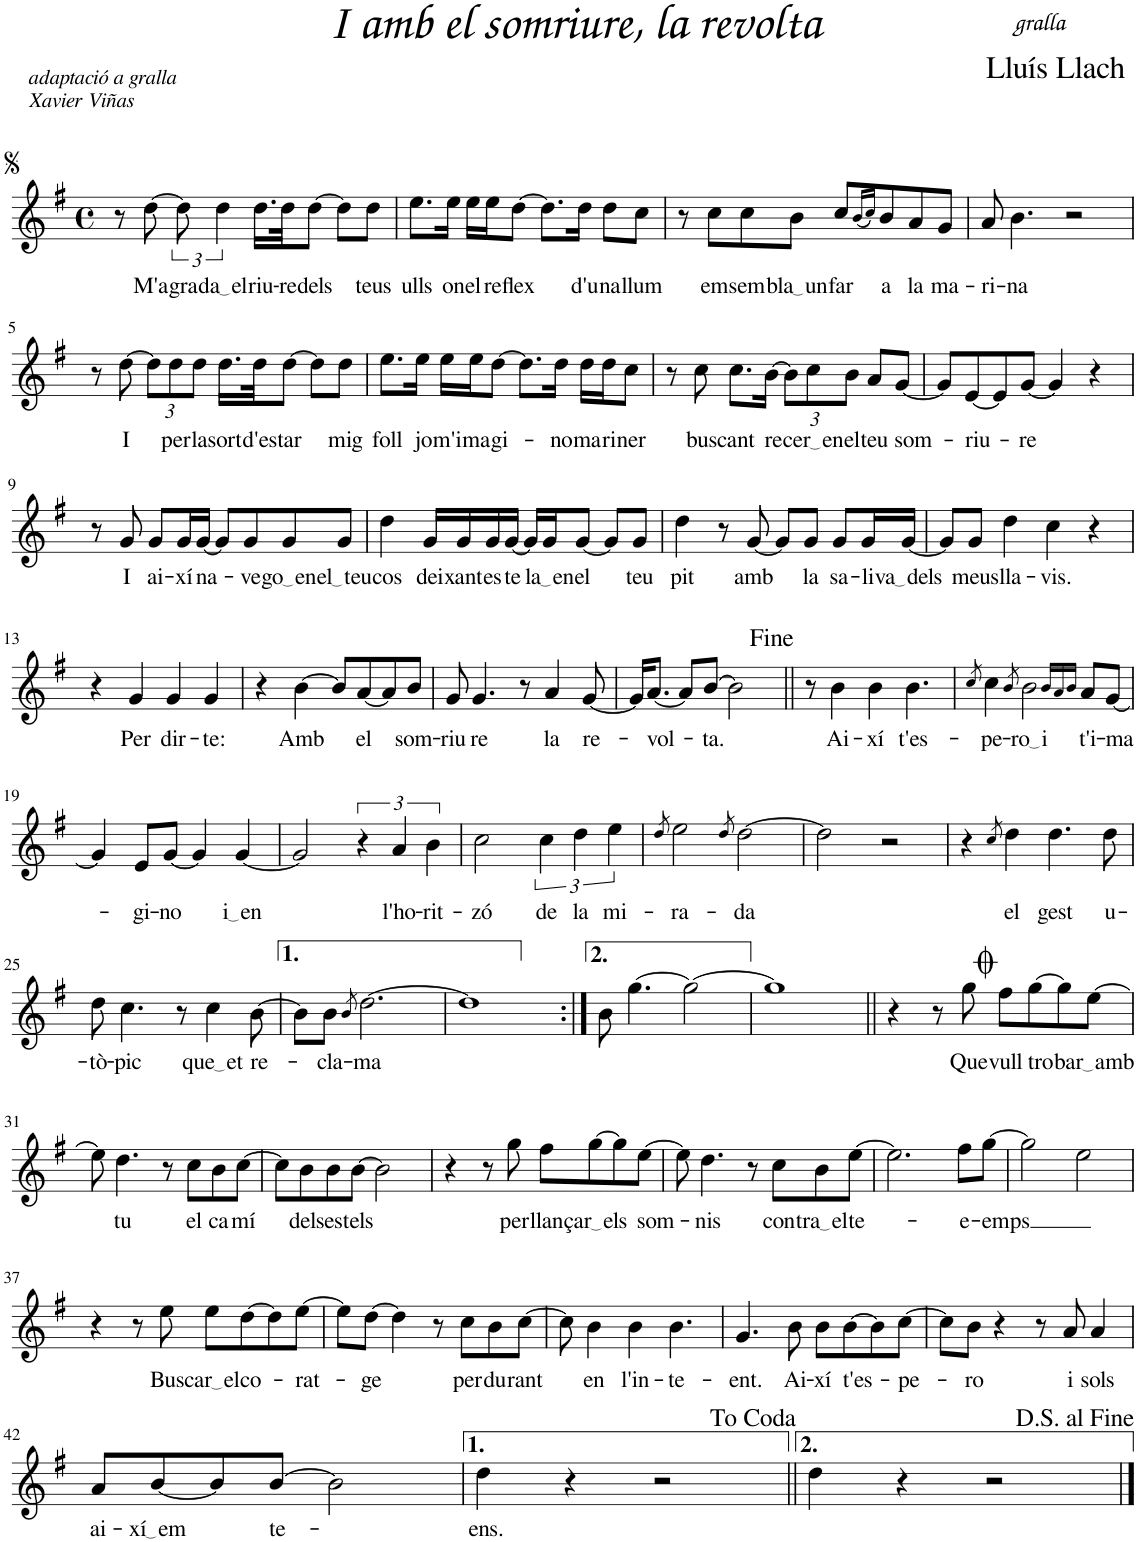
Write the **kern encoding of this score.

**kern	**text
*part1	*part1
*staff1	*staff1
*I"Oboè	*
*I'Ob.	*
*clefG2	*
*k[f#]	*
*M4/4	*
*met(c)	*
=1	=1
8r	.
!	!LO:LY:b
[8dd\	M'a-
!	!LO:LY:b
12dd\]	-gra-
!	!LO:LY:b
6dd\	da el
!	!LO:LY:b
16.dd\LL	riu-
!	!LO:LY:b
32dd\JK	-re
!	!LO:LY:b
[8dd\J	dels
8dd\L]	.
!	!LO:LY:b
8dd\J	teus
=2	=2
!	!LO:LY:b
8.ee\L	ulls
!	!LO:LY:b
16ee\Jk	on
!	!LO:LY:b
16ee\LL	el
!	!LO:LY:b
16ee\J	re-
!	!LO:LY:b
[8dd\J	-flex
8.dd\L]	.
!	!LO:LY:b
16dd\Jk	d'u-
!	!LO:LY:b
8dd\L	-na
!	!LO:LY:b
8cc\J	llum
=3	=3
8r	.
!	!LO:LY:b
8cc\L	em
!	!LO:LY:b
8cc\	sem-
!	!LO:LY:b
8b\J	bla un
!	!LO:LY:b
8cc/L	far
(16qb/LL	.
16qcc/JJ)	.
!	!LO:LY:b
8b/	a
!	!LO:LY:b
8a/	la
!	!LO:LY:b
8g/J	ma-
=4	=4
!	!LO:LY:b
8a/	-ri-
!	!LO:LY:b
4.b\	-na
2r	.
!!LO:LB:g=z
=5	=5
8r	.
!	!LO:LY:b
[8dd\	I
*Xbrackettup	*
12dd\L]	.
!	!LO:LY:b
12dd\	per
!	!LO:LY:b
12dd\J	la
!	!LO:LY:b
16.dd\LL	sort
!	!LO:LY:b
32dd\JK	d'es-
!	!LO:LY:b
[8dd\J	-tar
8dd\L]	.
!	!LO:LY:b
8dd\J	mig
=6	=6
!	!LO:LY:b
8.ee\L	foll
!	!LO:LY:b
16ee\Jk	jo
!	!LO:LY:b
16ee\LL	m'i-
!	!LO:LY:b
16ee\J	-ma-
!	!LO:LY:b
[8dd\J	-gi-
8.dd\L]	.
!	!LO:LY:b
16dd\Jk	-no
!	!LO:LY:b
16dd\LL	ma-
!	!LO:LY:b
16dd\J	-ri-
!	!LO:LY:b
8cc\J	-ner
=7	=7
8r	.
!	!LO:LY:b
8cc\	bus-
!	!LO:LY:b
8.cc\L	-cant
!	!LO:LY:b
[16b\Jk	re-
12b\L]	.
!	!LO:LY:b
12cc\	cer en
!	!LO:LY:b
12b\J	el
!	!LO:LY:b
8a/L	teu
!	!LO:LY:b
[8g/J	som-
=8	=8
8g/L]	.
!	!LO:LY:b
[8e/	-riu-
8e/]	.
!	!LO:LY:b
[8g/J	-re
4g/]	.
4r	.
!!LO:LB:g=z
=9	=9
8r	.
!	!LO:LY:b
8g/	I
!	!LO:LY:b
8g/L	ai-
!	!LO:LY:b
16g/L	-xí
!	!LO:LY:b
[16g/JJ	na-
8g/L]	.
!	!LO:LY:b
8g/	-ve-
!	!LO:LY:b
8g/	go en
!	!LO:LY:b
8g/J	el teu
=10	=10
!	!LO:LY:b
4dd\	cos
!	!LO:LY:b
16g/LL	dei-
!	!LO:LY:b
16g/	-xant
!	!LO:LY:b
16g/	es-
!	!LO:LY:b
[16g/JJ	-te-
16g/LL]	.
!	!LO:LY:b
16g/J	la en
!	!LO:LY:b
[8g/J	el
8g/L]	.
!	!LO:LY:b
8g/J	teu
=11	=11
!	!LO:LY:b
4dd\	pit
8r	.
!	!LO:LY:b
[8g/	amb
8g/L]	.
!	!LO:LY:b
8g/J	la
!	!LO:LY:b
8g/L	sa-
!	!LO:LY:b
16g/L	-li-
!	!LO:LY:b
[16g/JJ	va dels
=12	=12
8g/L]	.
!	!LO:LY:b
8g/J	meus
!	!LO:LY:b
4dd\	lla-
!	!LO:LY:b
4cc\	-vis.
4r	.
!!LO:LB:g=z
=13	=13
4r	.
!	!LO:LY:b
4g/	Per
!	!LO:LY:b
4g/	dir-
!	!LO:LY:b
4g/	-te:
=14	=14
4r	.
!	!LO:LY:b
[4b\	Amb
8b/L]	.
!	!LO:LY:b
[8a/	el
8a/]	.
!	!LO:LY:b
8b/J	som-
=15	=15
!	!LO:LY:b
8g/	-riu-
!	!LO:LY:b
4.g/	-re
8r	.
!	!LO:LY:b
4a/	la
!	!LO:LY:b
[8g/	re-
=16	=16
16g/KL]	.
!	!LO:LY:b
[8.a/J	-vol-
8a/L]	.
!	!LO:LY:b
[8b/J	-ta.
2b\]	.
=17||	=17||
8r	.
!	!LO:LY:b
4b\	Ai-
!	!LO:LY:b
4b\	-xí
!	!LO:LY:b
4.b\	t'es-
=18	=18
8qcc/	.
!	!LO:LY:b
4cc\	-pe-
8qb/	.
!	!LO:LY:b
2b\	ro i
16qb/LL	.
16qa/	.
16qb/JJ	.
!	!LO:LY:b
8a/L	t'i-
!	!LO:LY:b
[8g/J	-ma-
!!LO:LB:g=z
=19	=19
4g/]	.
!	!LO:LY:b
8e/L	-gi-
!	!LO:LY:b
[8g/J	-no
4g/]	.
!	!LO:LY:b
[4g/	i en
=20	=20
2g/]	.
*brackettup	*
6r	.
!	!LO:LY:b
6a/	-l'ho-
!	!LO:LY:b
6b\	-rit-
=21	=21
!	!LO:LY:b
2cc\	-zó
!	!LO:LY:b
6cc\	de
!	!LO:LY:b
6dd\	la
!	!LO:LY:b
6ee\	mi-
=22	=22
8qdd/	.
!	!LO:LY:b
2ee\	-ra-
8qdd/	.
!	!LO:LY:b
[2dd\	-da
=23	=23
2dd\]	.
2r	.
=24	=24
4r	.
8qcc/	.
!	!LO:LY:b
4dd\	el
!	!LO:LY:b
4.dd\	gest
!	!LO:LY:b
8dd\	u-
!!LO:LB:g=z
=25	=25
!	!LO:LY:b
8dd\	-tò-
!	!LO:LY:b
4.cc\	-pic
8r	.
!	!LO:LY:b
4cc\	que et
!	!LO:LY:b
[8b\	re-
=26	=26
8b\L]	.
!	!LO:LY:b
8b\J	-cla-
8qb/	.
!	!LO:LY:b
[2.dd\	-ma
=27	=27
1dd]	.
=28:|!	=28:|!
8b\	.
[4.gg\	.
2gg\_	.
=29	=29
1gg]	.
=30||	=30||
4r	.
8r	.
!	!LO:LY:b
8gg\	Que
!	!LO:LY:b
8ff#\L	vull
!	!LO:LY:b
[8gg\	tro-
8gg\]	.
!	!LO:LY:b
[8ee\J	bar amb
!!LO:LB:g=z
=31	=31
8ee\]	.
!	!LO:LY:b
4.dd\	tu
8r	.
!	!LO:LY:b
8cc\L	el
!	!LO:LY:b
8b\	ca-
!	!LO:LY:b
[8cc\J	-mí
=32	=32
8cc\L]	.
!	!LO:LY:b
8b\	dels
!	!LO:LY:b
8b\	es-
!	!LO:LY:b
[8b\J	-tels
2b\]	.
=33	=33
4r	.
8r	.
!	!LO:LY:b
8gg\	per
!	!LO:LY:b
8ff#\L	llan-
!	!LO:LY:b
[8gg\	çar els
8gg\]	.
!	!LO:LY:b
[8ee\J	som-
=34	=34
8ee\]	.
!	!LO:LY:b
4.dd\	-nis
8r	.
!	!LO:LY:b
8cc\L	con-
!	!LO:LY:b
8b\	tra el
!	!LO:LY:b
[8ee\J	te-
=35	=35
2.ee\]	.
!	!LO:LY:b
8ff#\L	-e-
!	!LO:LY:b
[8gg\J	-emps
=36	=36
2gg\]	.
2ee\	.
!!LO:LB:g=z
=37	=37
4r	.
8r	.
!	!LO:LY:b
8ee\	Bus-
!	!LO:LY:b
8ee\L	car el
!	!LO:LY:b
[8dd\	co-
8dd\]	.
!	!LO:LY:b
[8ee\J	-rat-
=38	=38
8ee\L]	.
!	!LO:LY:b
[8dd\J	-ge
4dd\]	.
8r	.
!	!LO:LY:b
8cc\L	per-
!	!LO:LY:b
8b\	-du-
!	!LO:LY:b
[8cc\J	-rant
=39	=39
8cc\]	.
!	!LO:LY:b
4b\	en
!	!LO:LY:b
4b\	l'in-
!	!LO:LY:b
4.b\	-te-
=40	=40
!	!LO:LY:b
4.g/	-ent.
!	!LO:LY:b
8b\	Ai-
!	!LO:LY:b
8b\L	-xí
!	!LO:LY:b
[8b\	t'es-
8b\]	.
!	!LO:LY:b
[8cc\J	-pe-
=41	=41
8cc\L]	.
!	!LO:LY:b
8b\J	-ro
4r	.
8r	.
!	!LO:LY:b
8a/	i
!	!LO:LY:b
4a/	sols
!!LO:LB:g=z
=42	=42
!	!LO:LY:b
8a/L	ai-
!	!LO:LY:b
[8b/	xí em
8b/]	.
!	!LO:LY:b
[8b/J	te-
2b\]	.
=43	=43
!	!LO:LY:b
4dd\	-ens.
4r	.
2r	.
=44||	=44||
4dd\	.
4r	.
2r	.
==	==
*-	*-
